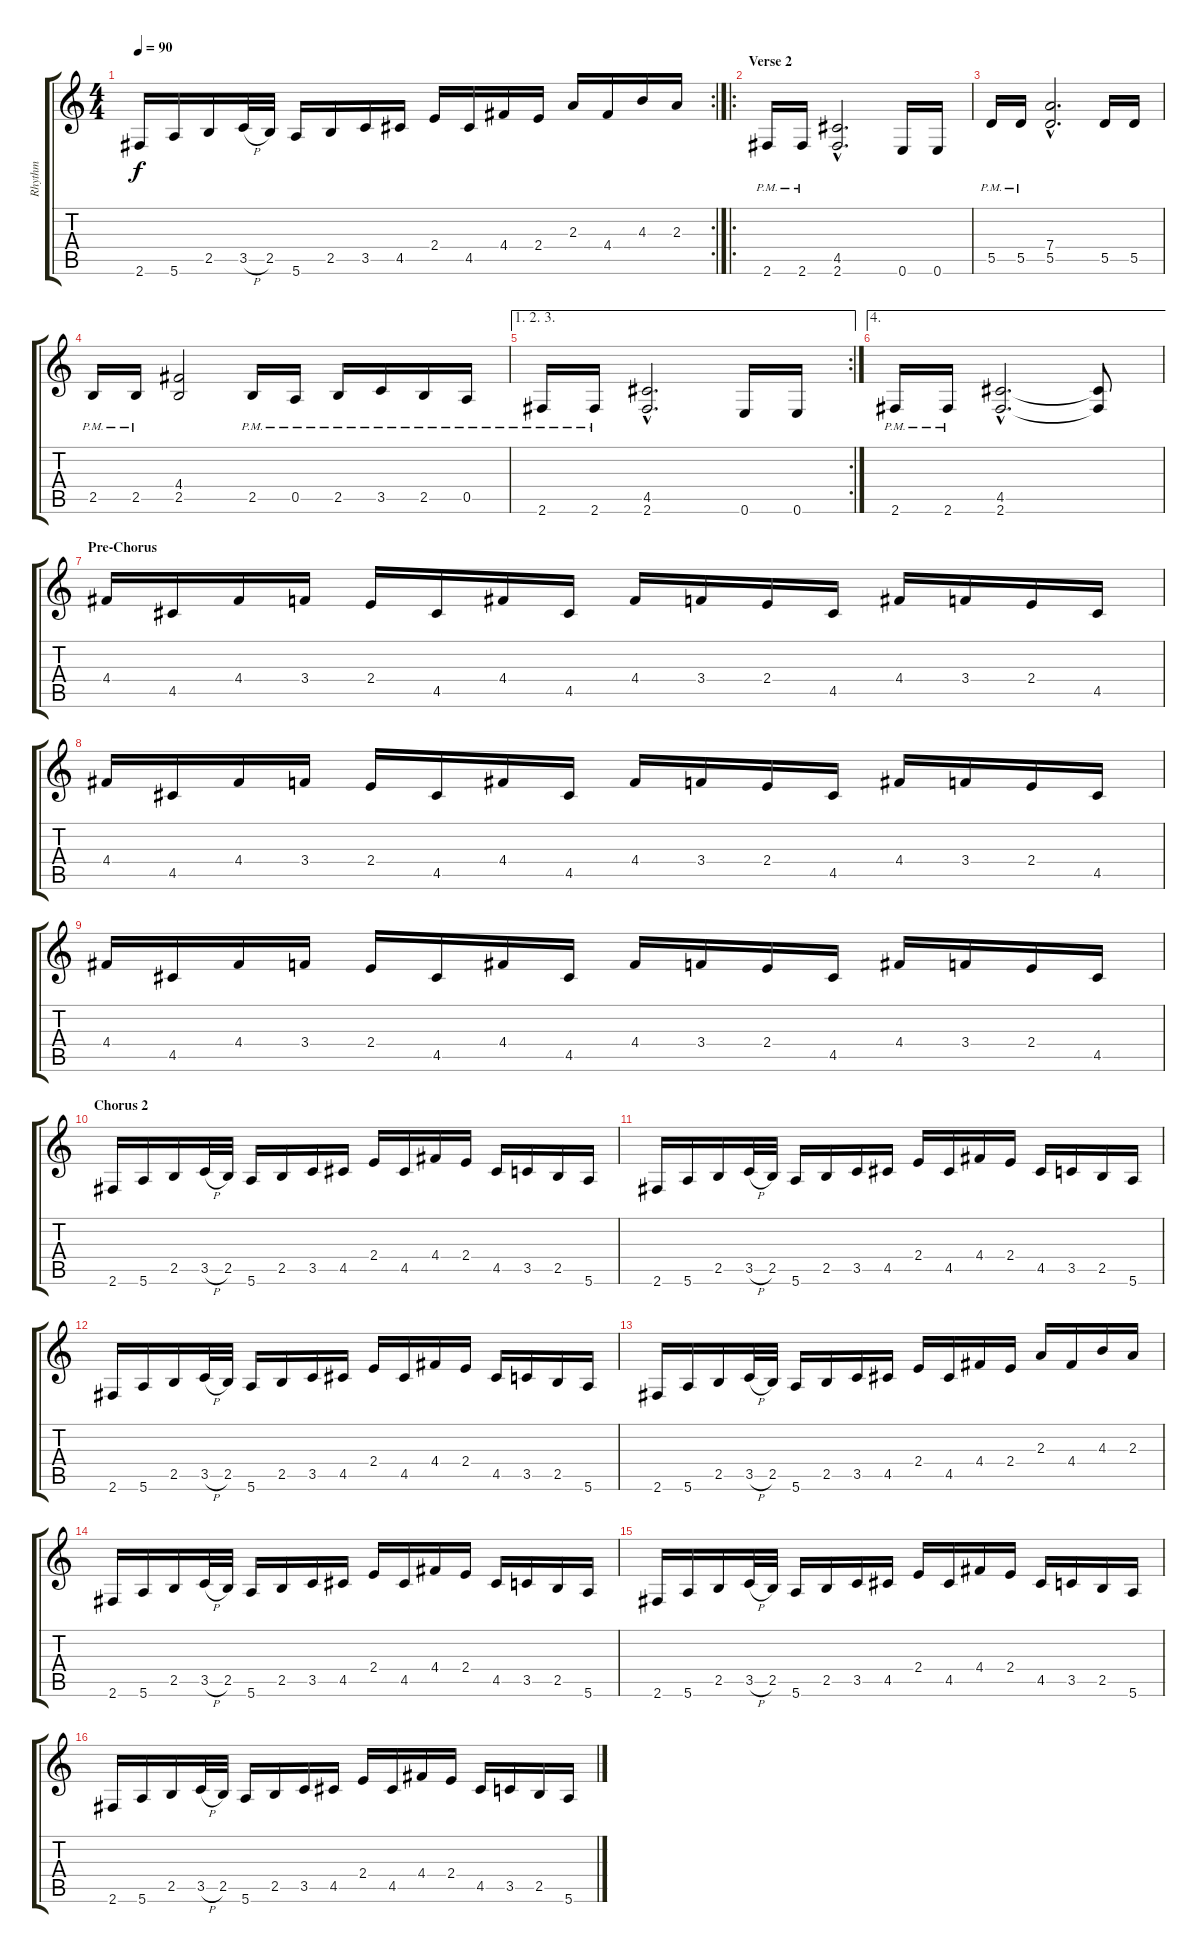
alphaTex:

\track ("Rhythm" "Rhythm") {instrument distortionguitar}
\staff {score tabs}
\tuning (E4 B3 G3 D3 A2 E2) {hide}
\rc 2
\ts (4 4)
\tempo 90
\clef g2
\ks c
2.6.16{dy f} 5.6.16 2.5.16 3.5{h}.32 2.5.32 5.6.16 2.5.16 3.5.16 4.5.16 2.4.16 4.5.16 4.4.16 2.4.16 2.3.16 4.4.16 4.3.16 2.3.16 |
\ro
\section ("" "Verse 2")
2.6{pm}.16 2.6{pm}.16 (4.5{hac} 2.6{hac}).2{d} 0.6.16 0.6.16 |
5.5{pm}.16 5.5{pm}.16 (7.4{hac} 5.5{hac}).2{d} 5.5.16 5.5.16 |
2.5{pm}.16 2.5{pm}.16 (4.4 2.5).2 2.5{pm}.16 0.5{pm}.16 2.5{pm}.16 3.5{pm}.16 2.5{pm}.16 0.5{pm}.16 |
\ae (1 2 3)
\rc 2
2.6{pm}.16 2.6{pm}.16 (4.5{hac} 2.6{hac}).2{d} 0.6.16 0.6.16 |
\ae 4
2.6{pm}.16 2.6{pm}.16 (4.5{hac} 2.6{hac}).2{d} (4.5{t} 2.6{t}).8 |
\section ("" "Pre-Chorus")
4.4.16 4.5.16 4.4.16 3.4.16 2.4.16 4.5.16 4.4.16 4.5.16 4.4.16 3.4.16 2.4.16 4.5.16 4.4.16 3.4.16 2.4.16 4.5.16 |
4.4.16 4.5.16 4.4.16 3.4.16 2.4.16 4.5.16 4.4.16 4.5.16 4.4.16 3.4.16 2.4.16 4.5.16 4.4.16 3.4.16 2.4.16 4.5.16 |
4.4.16 4.5.16 4.4.16 3.4.16 2.4.16 4.5.16 4.4.16 4.5.16 4.4.16 3.4.16 2.4.16 4.5.16 4.4.16 3.4.16 2.4.16 4.5.16 |
\section ("" "Chorus 2")
2.6.16 5.6.16 2.5.16 3.5{h}.32 2.5.32 5.6.16 2.5.16 3.5.16 4.5.16 2.4.16 4.5.16 4.4.16 2.4.16 4.5.16 3.5.16 2.5.16 5.6.16 |
2.6.16 5.6.16 2.5.16 3.5{h}.32 2.5.32 5.6.16 2.5.16 3.5.16 4.5.16 2.4.16 4.5.16 4.4.16 2.4.16 4.5.16 3.5.16 2.5.16 5.6.16 |
2.6.16 5.6.16 2.5.16 3.5{h}.32 2.5.32 5.6.16 2.5.16 3.5.16 4.5.16 2.4.16 4.5.16 4.4.16 2.4.16 4.5.16 3.5.16 2.5.16 5.6.16 |
2.6.16 5.6.16 2.5.16 3.5{h}.32 2.5.32 5.6.16 2.5.16 3.5.16 4.5.16 2.4.16 4.5.16 4.4.16 2.4.16 2.3.16 4.4.16 4.3.16 2.3.16 |
2.6.16 5.6.16 2.5.16 3.5{h}.32 2.5.32 5.6.16 2.5.16 3.5.16 4.5.16 2.4.16 4.5.16 4.4.16 2.4.16 4.5.16 3.5.16 2.5.16 5.6.16 |
2.6.16 5.6.16 2.5.16 3.5{h}.32 2.5.32 5.6.16 2.5.16 3.5.16 4.5.16 2.4.16 4.5.16 4.4.16 2.4.16 4.5.16 3.5.16 2.5.16 5.6.16 |
2.6.16 5.6.16 2.5.16 3.5{h}.32 2.5.32 5.6.16 2.5.16 3.5.16 4.5.16 2.4.16 4.5.16 4.4.16 2.4.16 4.5.16 3.5.16 2.5.16 5.6.16
